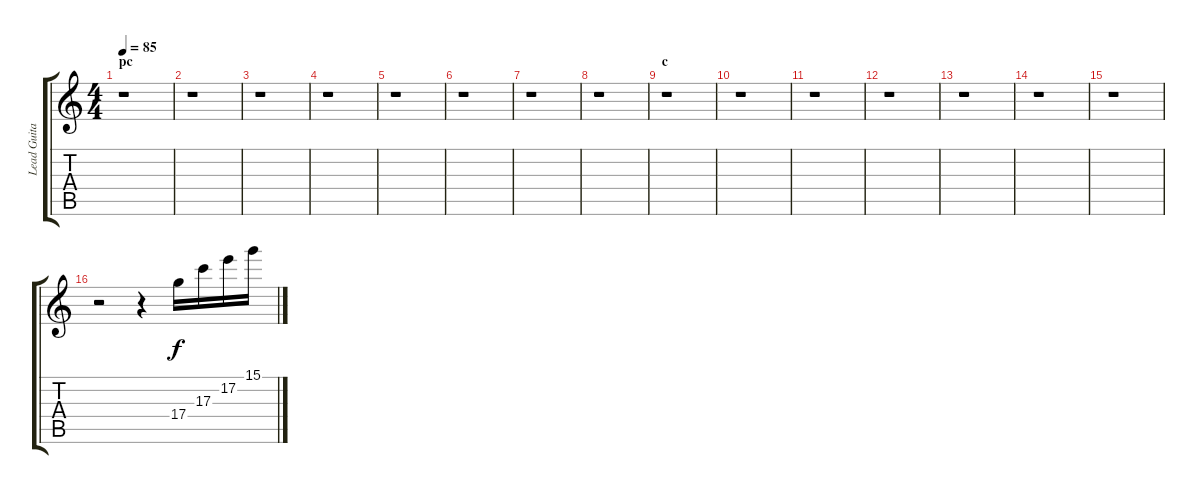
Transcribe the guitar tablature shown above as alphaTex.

\track ("Lead Guitar 1" "Lead Guita") {instrument overdrivenguitar}
\staff {score tabs}
\tuning (E4 B3 G3 D3 A2 E2) {hide}
\ts (4 4)
\section ("" "pc")
\tempo 85
\clef g2
\ks c
r.1{dy f} |
r.1 |
r.1 |
r.1 |
r.1 |
r.1 |
r.1 |
r.1 |
\section ("" "c")
r.1 |
r.1 |
r.1 |
r.1 |
r.1 |
r.1 |
r.1 |
r.2 r.4 17.4.16{volume 13 instrument overdrivenguitar} 17.3.16 17.2.16 15.1.16
